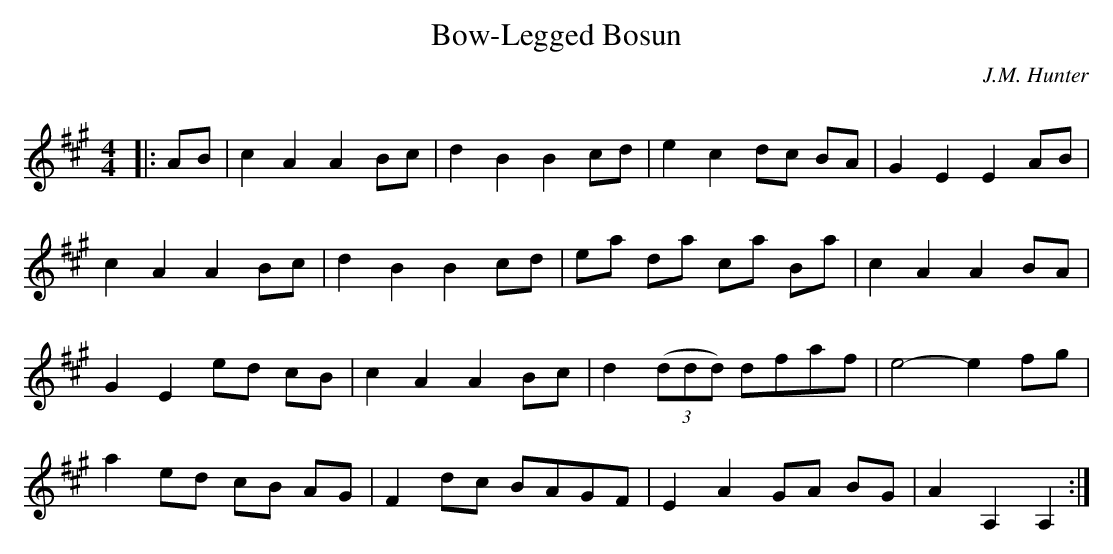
X:1
T: Bow-Legged Bosun
C:J.M. Hunter
Q: 232
K:A
M:4/4
L:1/8
|:AB|c2A2 A2Bc|d2B2 B2cd|e2c2 dc BA|G2E2 E2AB|
c2A2 A2Bc|d2B2 B2cd|ea da ca Ba|c2A2 A2BA|
G2E2 ed cB|c2A2 A2Bc|d2 ((3ddd) dfaf|e4-e2fg|
a2ed cB AG|F2dc BAGF|E2A2 GA BG|A2A,2 A,2:|
